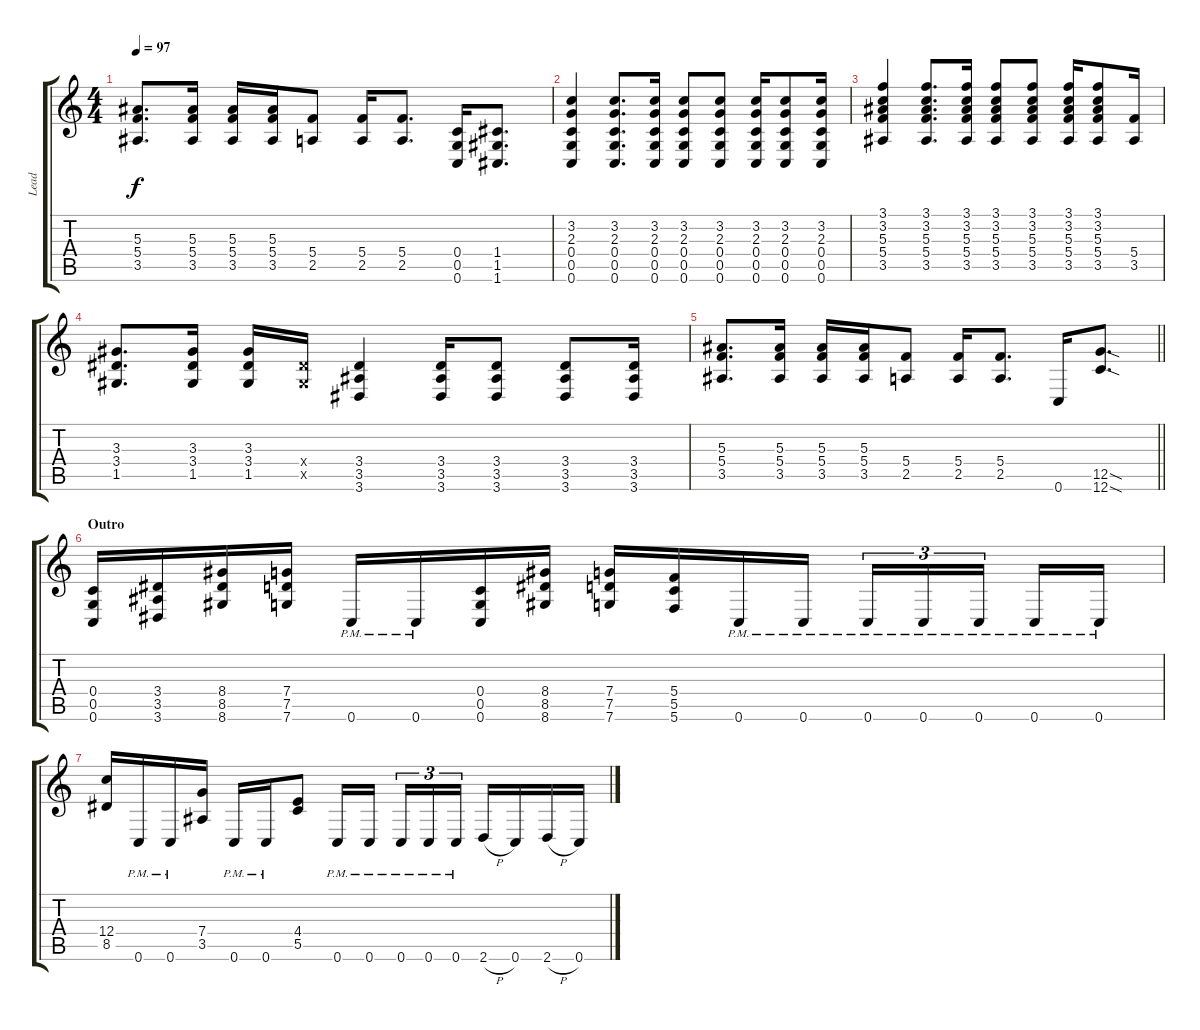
\track ("Lead" "Lead") {instrument distortionguitar}
\staff {score tabs}
\tuning (D4 A3 F3 C3 G2 C2) {hide}
\ts (4 4)
\tempo 97
\clef g2
\ks c
(5.3 5.4 3.5).8{d dy f} (5.3 5.4 3.5).16 (5.3 5.4 3.5).16 (5.3 5.4 3.5).16 (5.4 2.5).8 (5.4 2.5).16 (5.4 2.5).8{d} (0.4 0.5 0.6).16 (1.4 1.5 1.6).8{d} |
(3.2 2.3 0.4 0.5 0.6).4 (3.2 2.3 0.4 0.5 0.6).8{d} (3.2 2.3 0.4 0.5 0.6).16 (3.2 2.3 0.4 0.5 0.6).8 (3.2 2.3 0.4 0.5 0.6).8 (3.2 2.3 0.4 0.5 0.6).16 (3.2 2.3 0.4 0.5 0.6).8 (3.2 2.3 0.4 0.5 0.6).16 |
(3.1 3.2 5.3 5.4 3.5).4 (3.1 3.2 5.3 5.4 3.5).8{d} (3.1 3.2 5.3 5.4 3.5).16 (3.1 3.2 5.3 5.4 3.5).8 (3.1 3.2 5.3 5.4 3.5).8 (3.1 3.2 5.3 5.4 3.5).16 (3.1 3.2 5.3 5.4 3.5).8 (5.4 3.5).16 |
(3.3 3.4 1.5).8{d} (3.3 3.4 1.5).16 (3.3 3.4 1.5).16 (3.4{x} 1.5{x}).16 (3.4 3.5 3.6).4 (3.4 3.5 3.6).16 (3.4 3.5 3.6).8 (3.4 3.5 3.6).8 (3.4 3.5 3.6).16 |
\barLineRight lightlight
(5.3 5.4 3.5).8{d} (5.3 5.4 3.5).16 (5.3 5.4 3.5).16 (5.3 5.4 3.5).16 (5.4 2.5).8 (5.4 2.5).16 (5.4 2.5).8{d} 0.6.16 (12.5{sod} 12.6{sod}).8{d} |
\section ("" "Outro")
(0.4 0.5 0.6).16 (3.4 3.5 3.6).16 (8.4 8.5 8.6).16 (7.4 7.5 7.6).16 0.6{pm}.16 0.6{pm}.16 (0.4 0.5 0.6).16 (8.4 8.5 8.6).16 (7.4 7.5 7.6).16 (5.4 5.5 5.6).16 0.6{pm}.16 0.6{pm}.16 0.6{pm}.16{tu (3 2)} 0.6{pm}.16{tu (3 2)} 0.6{pm}.16{tu (3 2) beam splitsecondary} 0.6{pm}.16 0.6{pm}.16 |
(12.4 8.5).16 0.6{pm}.16 0.6{pm}.16 (7.4 3.5).16 0.6{pm}.16 0.6{pm}.16 (4.4 5.5).8 0.6{pm}.16 0.6{pm}.16{beam splitsecondary} 0.6{pm}.16{tu (3 2)} 0.6{pm}.16{tu (3 2)} 0.6{pm}.16{tu (3 2)} 2.6{h}.16 0.6.16 2.6{h}.16 0.6.16
